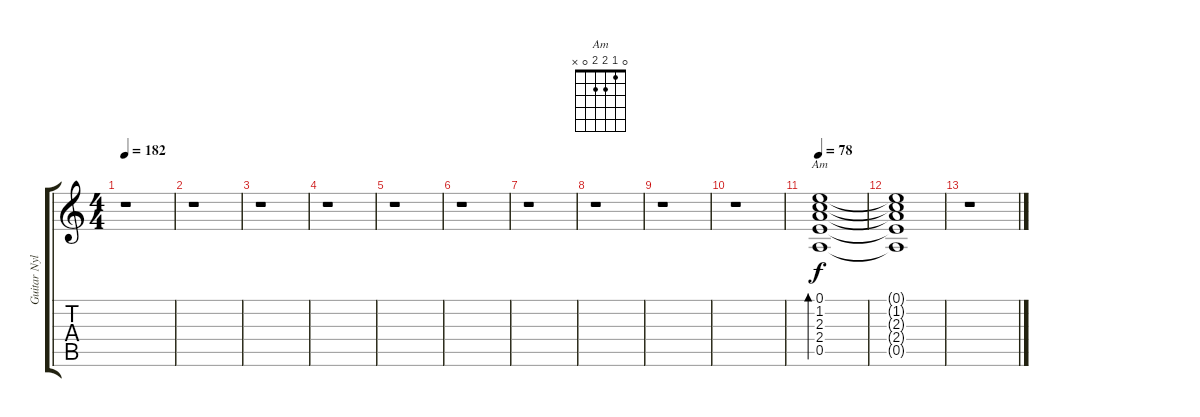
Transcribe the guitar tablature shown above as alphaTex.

\track ("Guitar Nylon" "Guitar Nyl") {instrument acousticguitarnylon}
\staff {score tabs}
\tuning (E4 B3 G3 D3 A2 E2) {hide}
\chord ("Am" 0 1 2 2 0 x)
\ts (4 4)
\tempo 182
\clef g2
\ks c
r.1{dy f} |
r.1 |
r.1 |
r.1 |
r.1 |
r.1 |
r.1 |
r.1 |
r.1 |
r.1 |
\tempo 78
(0.1 1.2 2.3 2.4 0.5).1{bd 120 ch "Am"} |
(0.1{t} 1.2{t} 2.3{t} 2.4{t} 0.5{t}).1 |
r.1
